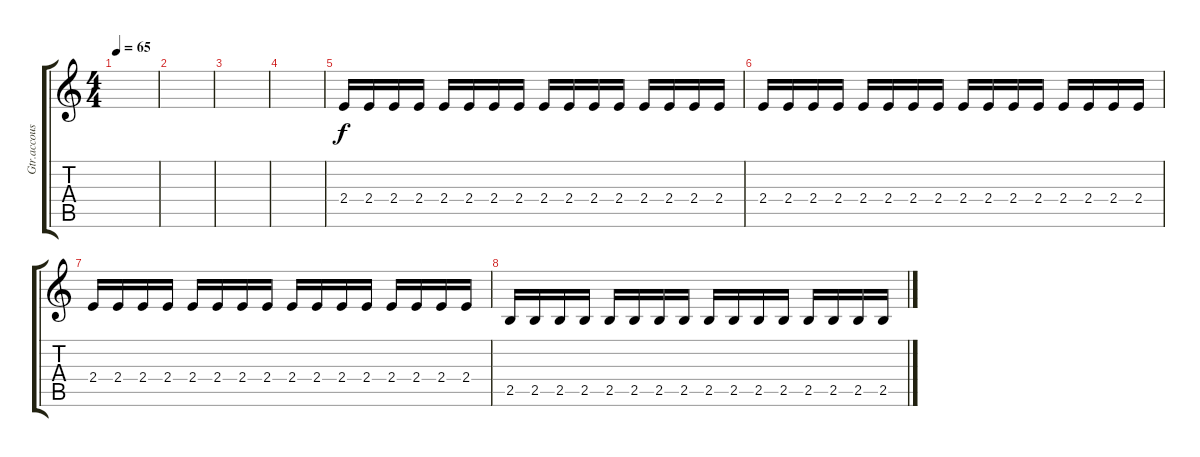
\track ("Gtr.accoustique I" "Gtr.accous") {instrument acousticguitarsteel}
\staff {score tabs}
\tuning (E4 B3 G3 D3 A2 E2) {hide}
\ts (4 4)
\tempo 65
\clef g2
\ks c
|
|
|
|
2.4.16{balance 0} 2.4.16{balance 16} 2.4.16{balance 0} 2.4.16{balance 16} 2.4.16{balance 0} 2.4.16{balance 16} 2.4.16{balance 0} 2.4.16{balance 16} 2.4.16{balance 0} 2.4.16{balance 16} 2.4.16{balance 0} 2.4.16{balance 16} 2.4.16{balance 0} 2.4.16{balance 16} 2.4.16{balance 0} 2.4.16{balance 16} |
2.4.16{balance 0} 2.4.16{balance 16} 2.4.16{balance 0} 2.4.16{balance 16} 2.4.16{balance 0} 2.4.16{balance 16} 2.4.16{balance 0} 2.4.16{balance 16} 2.4.16{balance 0} 2.4.16{balance 16} 2.4.16{balance 0} 2.4.16{balance 16} 2.4.16{balance 0} 2.4.16{balance 16} 2.4.16{balance 0} 2.4.16{balance 16} |
2.4.16{balance 0} 2.4.16{balance 16} 2.4.16{balance 0} 2.4.16{balance 16} 2.4.16{balance 0} 2.4.16{balance 16} 2.4.16{balance 0} 2.4.16{balance 16} 2.4.16{balance 0} 2.4.16{balance 16} 2.4.16{balance 0} 2.4.16{balance 16} 2.4.16{balance 0} 2.4.16{balance 16} 2.4.16{balance 0} 2.4.16{balance 16} |
2.5.16{balance 0} 2.5.16{balance 16} 2.5.16{balance 0} 2.5.16{balance 16} 2.5.16{balance 0} 2.5.16{balance 16} 2.5.16{balance 0} 2.5.16{balance 16} 2.5.16{balance 0} 2.5.16{balance 16} 2.5.16{balance 0} 2.5.16{balance 16} 2.5.16{balance 0} 2.5.16{balance 16} 2.5.16{balance 0} 2.5.16{balance 16}
